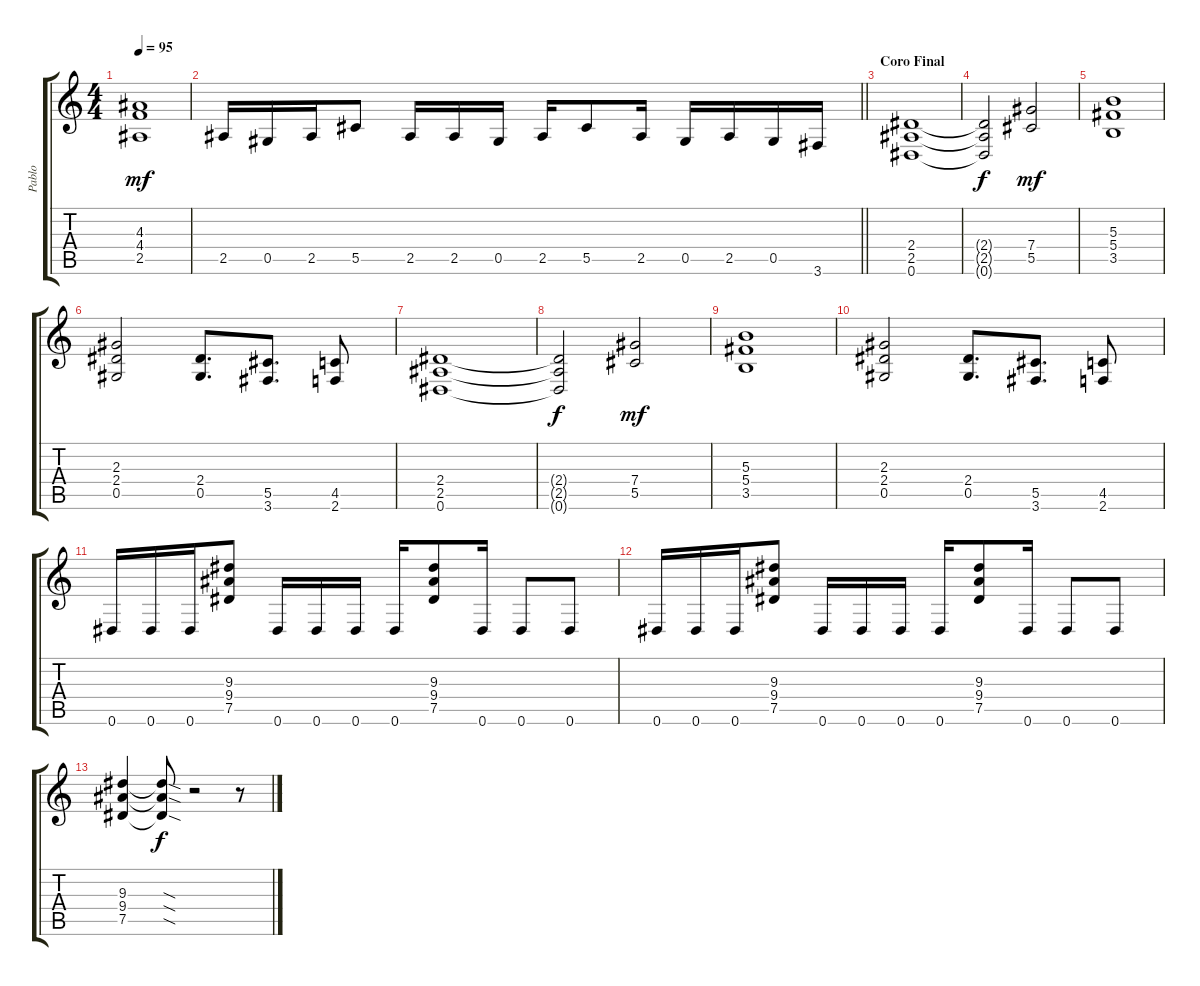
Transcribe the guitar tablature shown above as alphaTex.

\track ("Pablo" "Pablo") {instrument distortionguitar}
\staff {score tabs}
\tuning (Eb4 Bb3 Gb3 Db3 Ab2 Eb2) {hide}
\ts (4 4)
\tempo 95
\clef g2
\ks c
(4.3 4.4 2.5).1{dy mf} |
\barLineRight lightlight
2.5.16 0.5.16 2.5.16 5.5.8 2.5.16 2.5.16 0.5.16 2.5.16 5.5.8 2.5.16 0.5.16 2.5.16 0.5.16 3.6.16 |
\section ("" "Coro Final")
(2.4 2.5 0.6).1{volume 15} |
(2.4{t} 2.5{t} 0.6{t}).2{dy f} (7.4 5.5).2{dy mf} |
(5.3 5.4 3.5).1 |
(2.3 2.4 0.5).2 (2.4 0.5).8{d} (5.5 3.6).8{d} (4.5 2.6).8 |
(2.4 2.5 0.6).1 |
(2.4{t} 2.5{t} 0.6{t}).2{dy f} (7.4 5.5).2{dy mf} |
(5.3 5.4 3.5).1 |
(2.3 2.4 0.5).2 (2.4 0.5).8{d} (5.5 3.6).8{d} (4.5 2.6).8 |
0.6.16{volume 13} 0.6.16 0.6.16 (9.3 9.4 7.5).8 0.6.16 0.6.16 0.6.16 0.6.16 (9.3 9.4 7.5).8 0.6.16 0.6.8 0.6.8 |
0.6.16 0.6.16 0.6.16 (9.3 9.4 7.5).8 0.6.16 0.6.16 0.6.16 0.6.16 (9.3 9.4 7.5).8 0.6.16 0.6.8 0.6.8 |
(9.3 9.4 7.5).4 (9.3{sod t} 9.4{sod t} 7.5{sod t}).8{dy f} r.2 r.8
